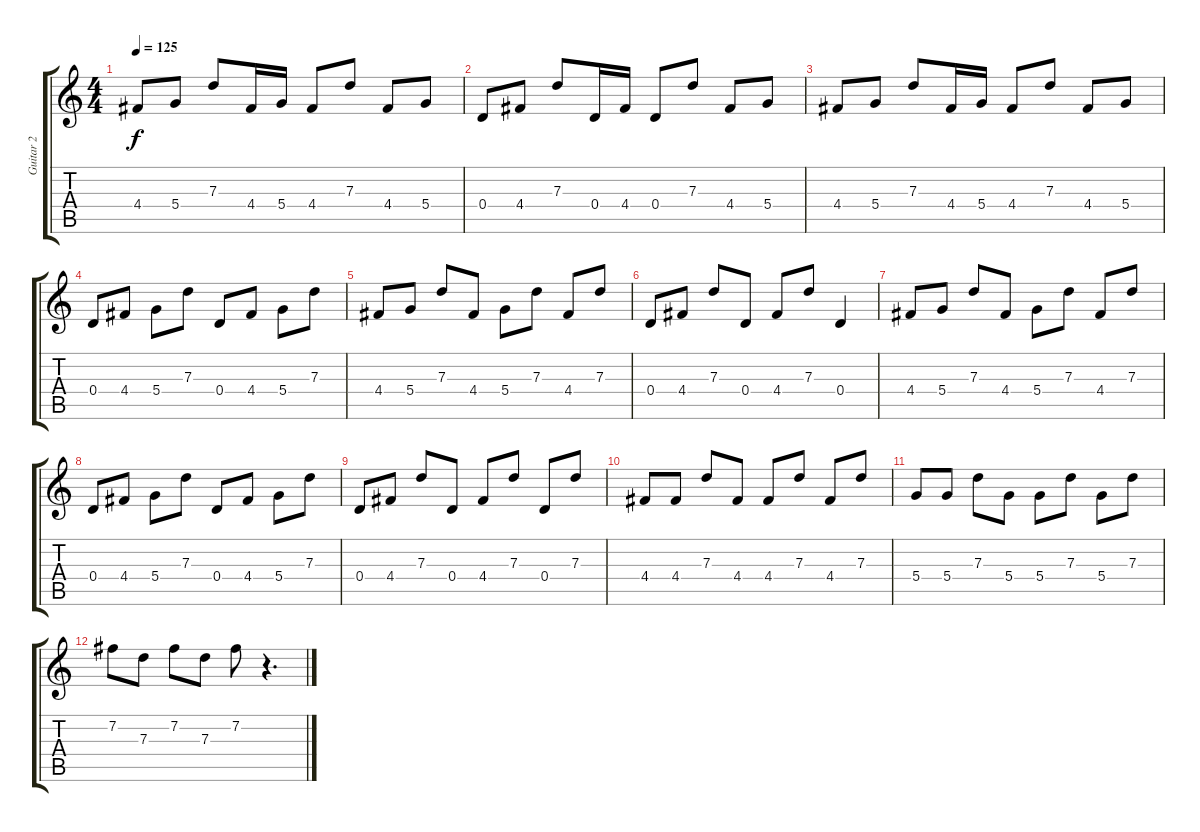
\track ("Guitar 2" "Guitar 2") {instrument electricguitarmuted}
\staff {score tabs}
\tuning (E4 B3 G3 D3 A2 E2) {hide}
\ts (4 4)
\tempo 125
\clef g2
\ks c
4.4.8{dy f} 5.4.8 7.3.8 4.4.16 5.4.16 4.4.8 7.3.8 4.4.8 5.4.8 |
0.4.8 4.4.8 7.3.8 0.4.16 4.4.16 0.4.8 7.3.8 4.4.8 5.4.8 |
4.4.8 5.4.8 7.3.8 4.4.16 5.4.16 4.4.8 7.3.8 4.4.8 5.4.8 |
0.4.8 4.4.8 5.4.8 7.3.8 0.4.8 4.4.8 5.4.8 7.3.8 |
4.4.8 5.4.8 7.3.8 4.4.8 5.4.8 7.3.8 4.4.8 7.3.8 |
0.4.8 4.4.8 7.3.8 0.4.8 4.4.8 7.3.8 0.4.4 |
4.4.8 5.4.8 7.3.8 4.4.8 5.4.8 7.3.8 4.4.8 7.3.8 |
0.4.8 4.4.8 5.4.8 7.3.8 0.4.8 4.4.8 5.4.8 7.3.8 |
0.4.8 4.4.8 7.3.8 0.4.8 4.4.8 7.3.8 0.4.8 7.3.8 |
4.4.8 4.4.8 7.3.8 4.4.8 4.4.8 7.3.8 4.4.8 7.3.8 |
5.4.8 5.4.8 7.3.8 5.4.8 5.4.8 7.3.8 5.4.8 7.3.8 |
7.2.8 7.3.8 7.2.8 7.3.8 7.2.8 r.4{d}
